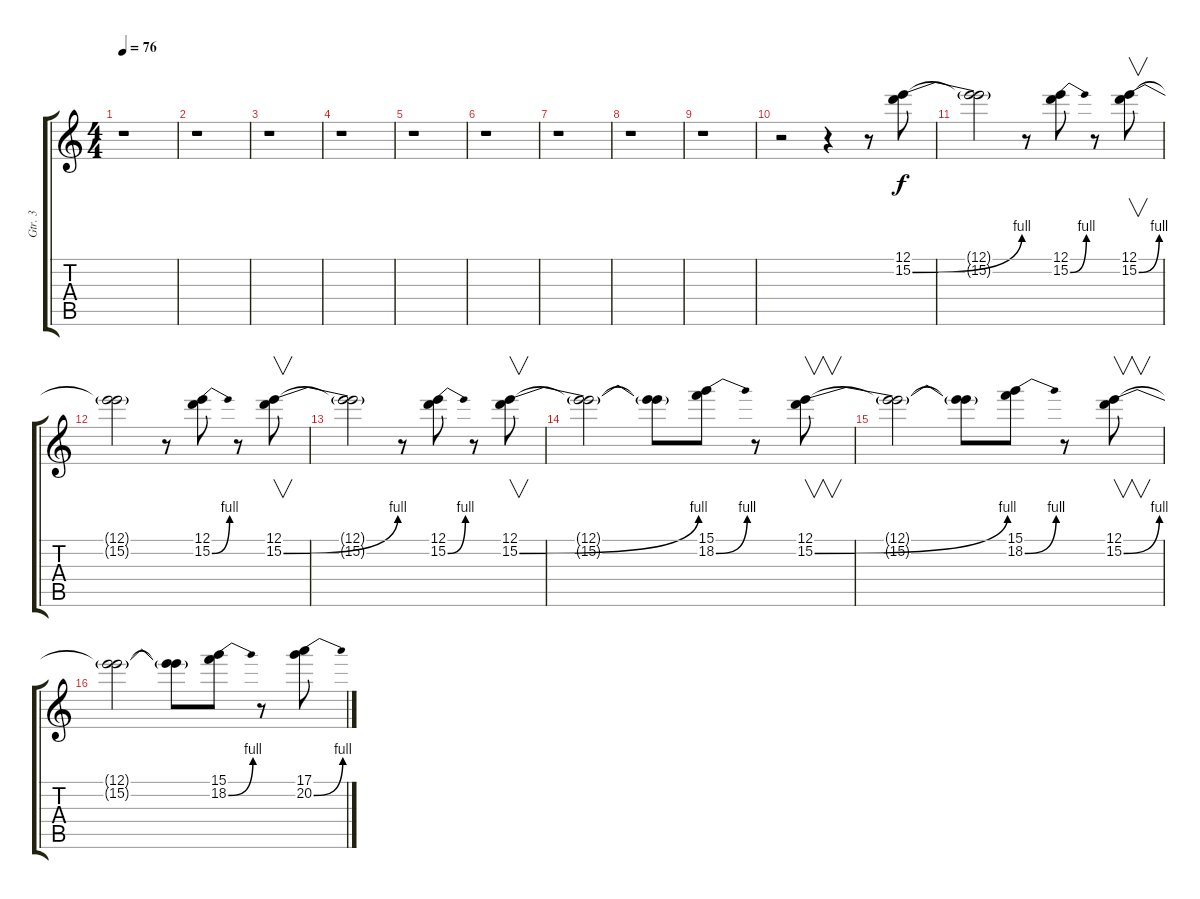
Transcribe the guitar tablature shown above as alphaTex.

\track ("Gtr. 3" "Gtr. 3") {instrument distortionguitar}
\staff {score tabs}
\tuning (E4 B3 G3 D3 A2 E2) {hide}
\ts (4 4)
\tempo 76
\clef g2
\ks c
r.1{dy f} |
r.1 |
r.1 |
r.1 |
r.1 |
r.1 |
r.1 |
r.1 |
r.1 |
r.2 r.4 r.8 (12.1 15.2{be (bend 0 0 60 4)}).8 |
(12.1{t} 15.2{t}).2 r.8 (12.1 15.2{be (bend 0 0 60 4)}).8 r.8 (12.1 15.2{be (bend 0 0 60 4)}).8{v} |
(12.1{t} 15.2{t}).2 r.8 (12.1 15.2{be (bend 0 0 60 4)}).8 r.8 (12.1 15.2{be (bend 0 0 60 4)}).8{v} |
(12.1{t} 15.2{t}).2 r.8 (12.1 15.2{be (bend 0 0 60 4)}).8 r.8 (12.1 15.2{be (bend 0 0 60 4)}).8{v} |
(12.1{t} 15.2{t}).2 (12.1{t} 15.2{t}).8 (15.1 18.2{be (bend 0 0 60 4)}).8 r.8 (12.1 15.2{be (bend 0 0 60 4)}).8{v} |
(12.1{t} 15.2{t}).2 (12.1{t} 15.2{t}).8 (15.1 18.2{be (bend 0 0 60 4)}).8 r.8 (12.1 15.2{be (bend 0 0 60 4)}).8{v} |
(12.1{t} 15.2{t}).2 (12.1{t} 15.2{t}).8 (15.1 18.2{be (bend 0 0 60 4)}).8 r.8 (17.1 20.2{be (bend 0 0 60 4)}).8
